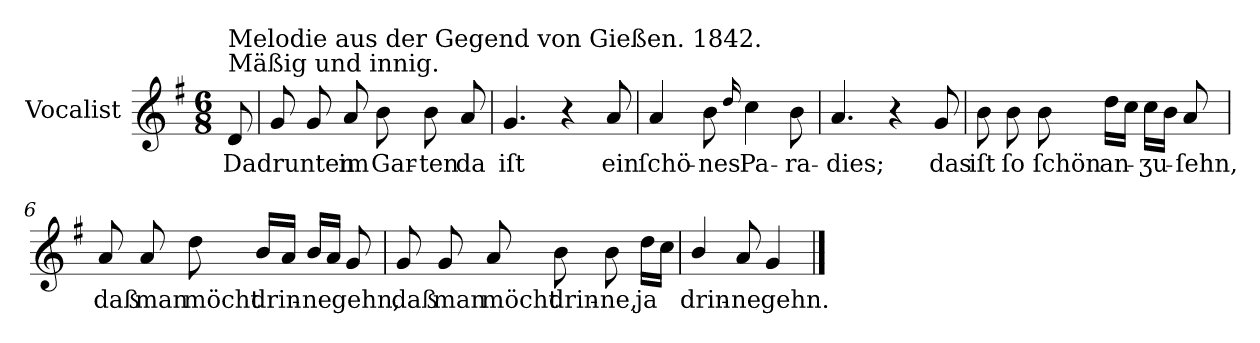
**kern	**text
*part1	*part1
*staff1	*staff1
*I"Vocalist	*
*k[f#]	*
*G:	*
*M6/8	*
=	=
!LO:TX:a:t=Mäßig und innig.	!
!LO:TX:a:t=Melodie aus der Gegend von Gießen. 1842.	!
8d	Da
=1	=1
8g	drunten
8g	.
8a	im
8b	Gar-
8b	-ten
8a	da
=2	=2
4.g	iſt
4r	.
8a	ein
=3	=3
4a	ſchö-
8b	-nes
16qqdd	.
4cc	Pa-
8b	-ra-
=4	=4
4.a	-dies;
4r	.
8g	das
=5	=5
8b	iſt
8b	ſo
8b	ſchön
16ddLL	an-
16ccJJ	.
16ccLL	-ʒu-
16bJJ	.
8a	-ſehn,
=6	=6
8a	daß
8a	man
8dd	möcht
16bLL	drin-
16aJJ	.
16bLL	-ne
16aJJ	.
8g	gehn,
=7	=7
8g	daß
8g	man
8a	möcht
8b	drin-
8b	-ne,
16ddLL	ja
16ccJJ	.
=8	=8
4b/	drin-
8a	-ne
4g	gehn.
==	==
*-	*-
